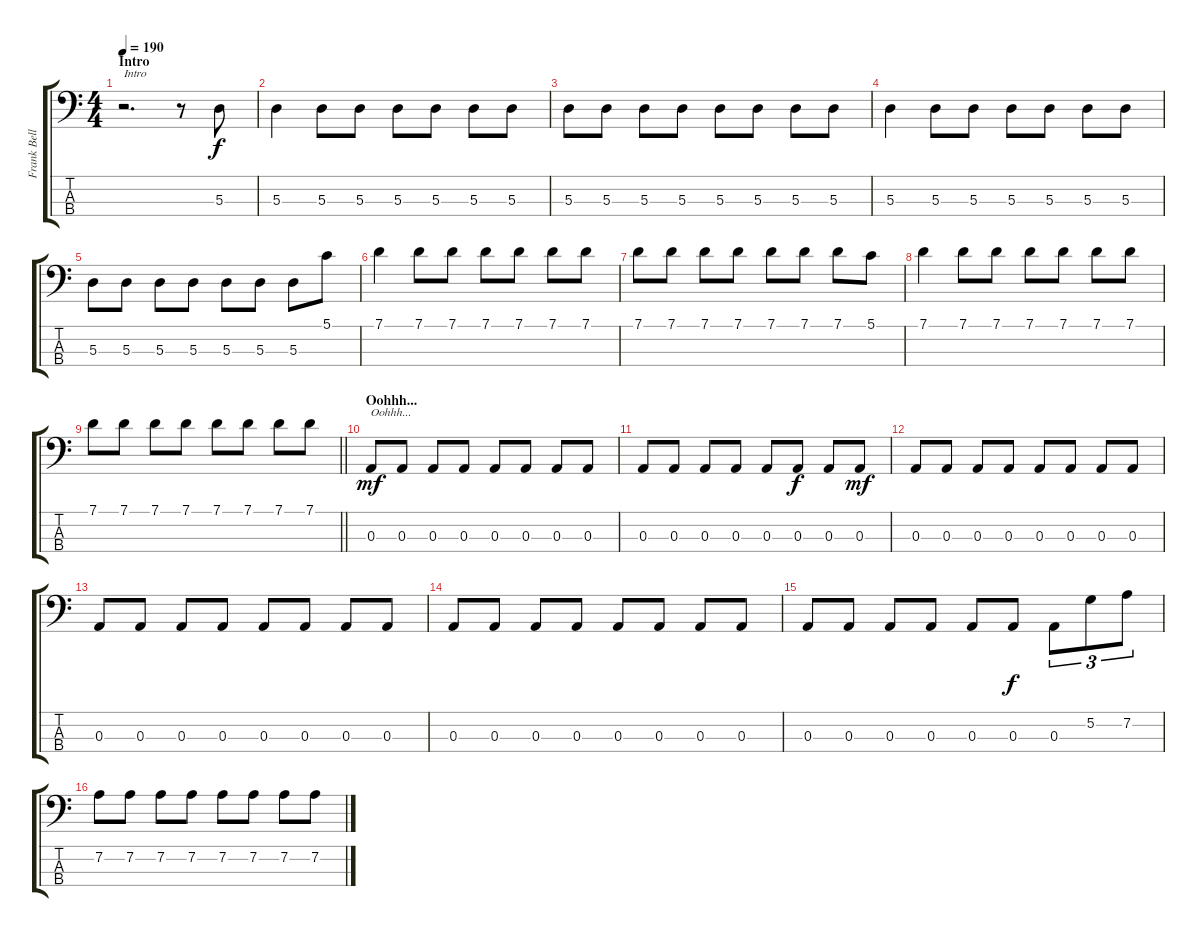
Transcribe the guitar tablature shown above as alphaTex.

\track ("Frank Bello" "Frank Bell") {instrument electricbasspick}
\staff {score tabs}
\tuning (G2 D2 A1 E1) {hide}
\ts (4 4)
\section ("" "Intro")
\tempo 190
\clef f4
\ks c
r.2{d txt "Intro" dy f instrument electricbasspick} r.8 5.3.8 |
5.3.4 5.3.8 5.3.8 5.3.8 5.3.8 5.3.8 5.3.8 |
5.3.8 5.3.8 5.3.8 5.3.8 5.3.8 5.3.8 5.3.8 5.3.8 |
5.3.4 5.3.8 5.3.8 5.3.8 5.3.8 5.3.8 5.3.8 |
5.3.8 5.3.8 5.3.8 5.3.8 5.3.8 5.3.8 5.3.8 5.1.8 |
7.1.4 7.1.8 7.1.8 7.1.8 7.1.8 7.1.8 7.1.8 |
7.1.8 7.1.8 7.1.8 7.1.8 7.1.8 7.1.8 7.1.8 5.1.8 |
7.1.4 7.1.8 7.1.8 7.1.8 7.1.8 7.1.8 7.1.8 |
\barLineRight lightlight
7.1.8 7.1.8 7.1.8 7.1.8 7.1.8 7.1.8 7.1.8 7.1.8 |
\section ("" "Oohhh...")
0.3.8{txt "Oohhh..." dy mf} 0.3.8 0.3.8 0.3.8 0.3.8 0.3.8 0.3.8 0.3.8 |
0.3.8 0.3.8 0.3.8 0.3.8 0.3.8 0.3.8{dy f} 0.3.8 0.3.8{dy mf} |
0.3.8 0.3.8 0.3.8 0.3.8 0.3.8 0.3.8 0.3.8 0.3.8 |
0.3.8 0.3.8 0.3.8 0.3.8 0.3.8 0.3.8 0.3.8 0.3.8 |
0.3.8 0.3.8 0.3.8 0.3.8 0.3.8 0.3.8 0.3.8 0.3.8 |
0.3.8 0.3.8 0.3.8 0.3.8 0.3.8 0.3.8{dy f} 0.3.8{tu (3 2)} 5.2.8{tu (3 2)} 7.2.8{tu (3 2)} |
7.2.8 7.2.8 7.2.8 7.2.8 7.2.8 7.2.8 7.2.8 7.2.8
